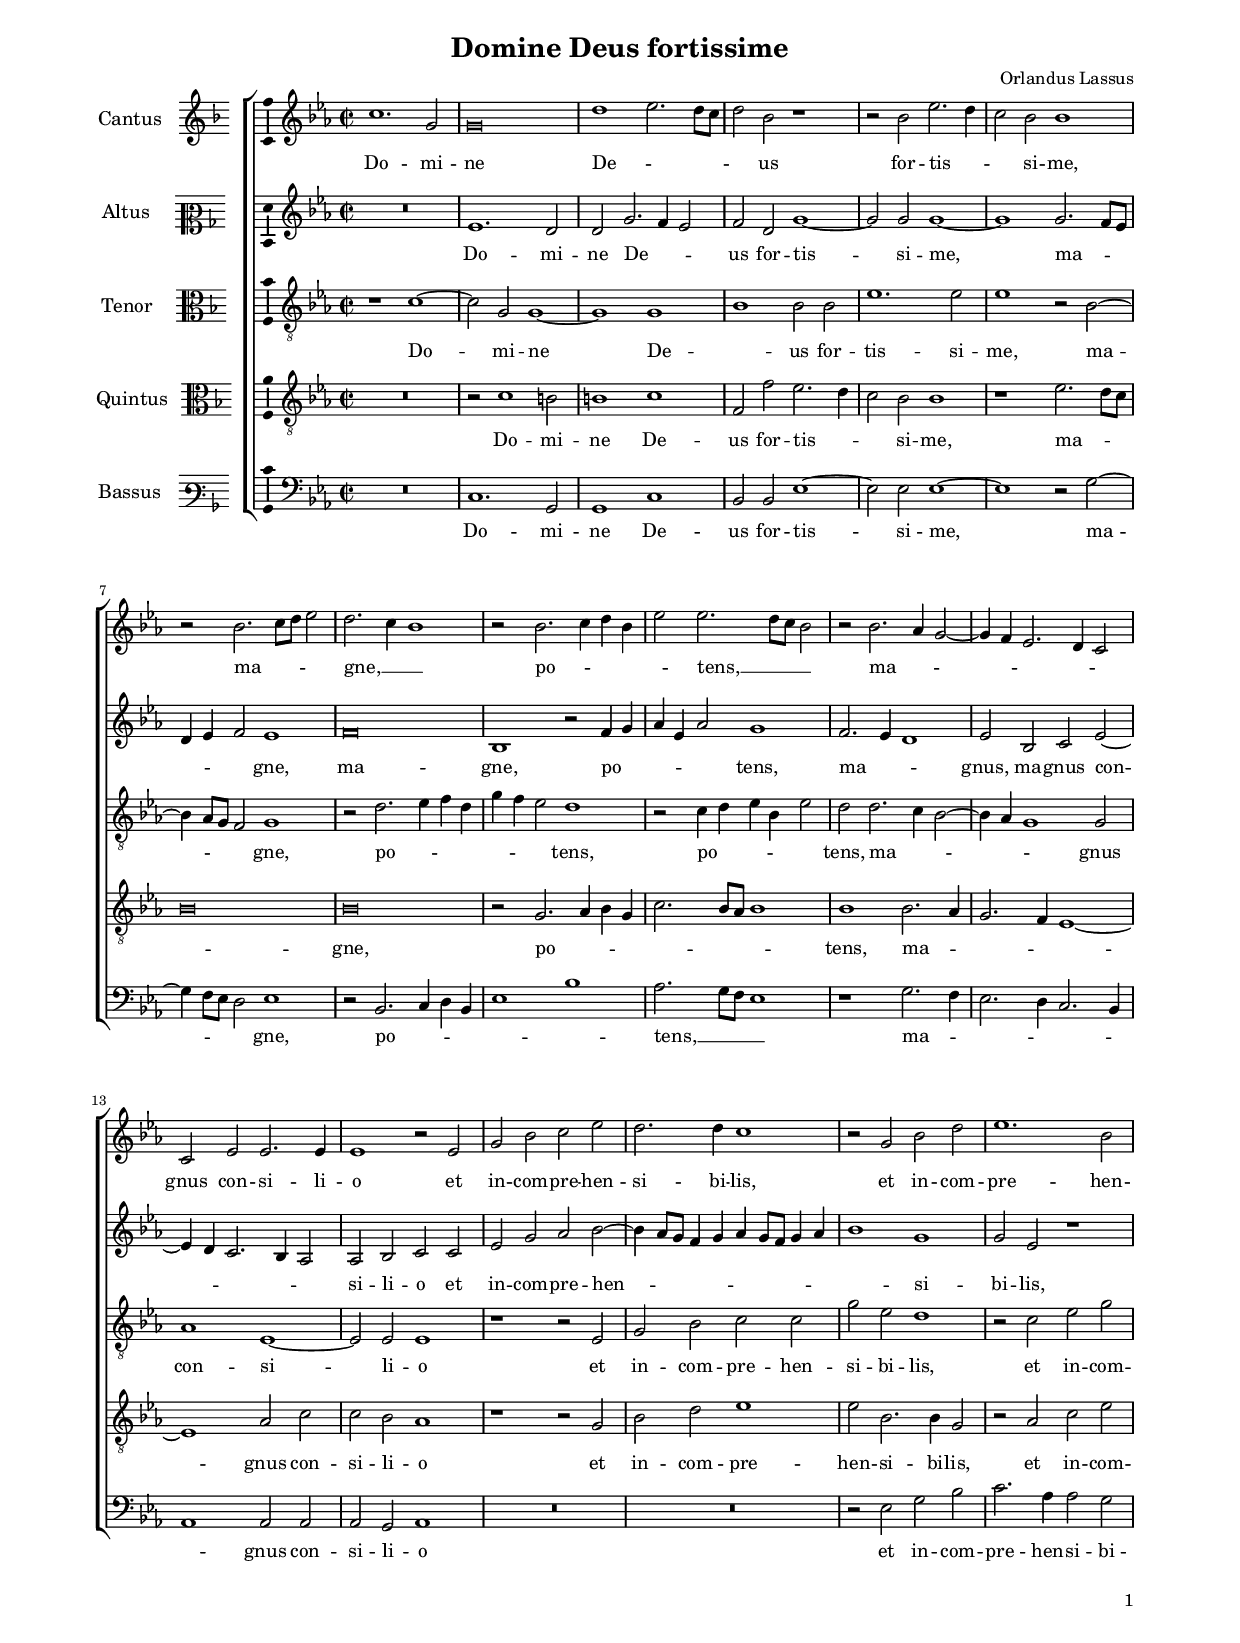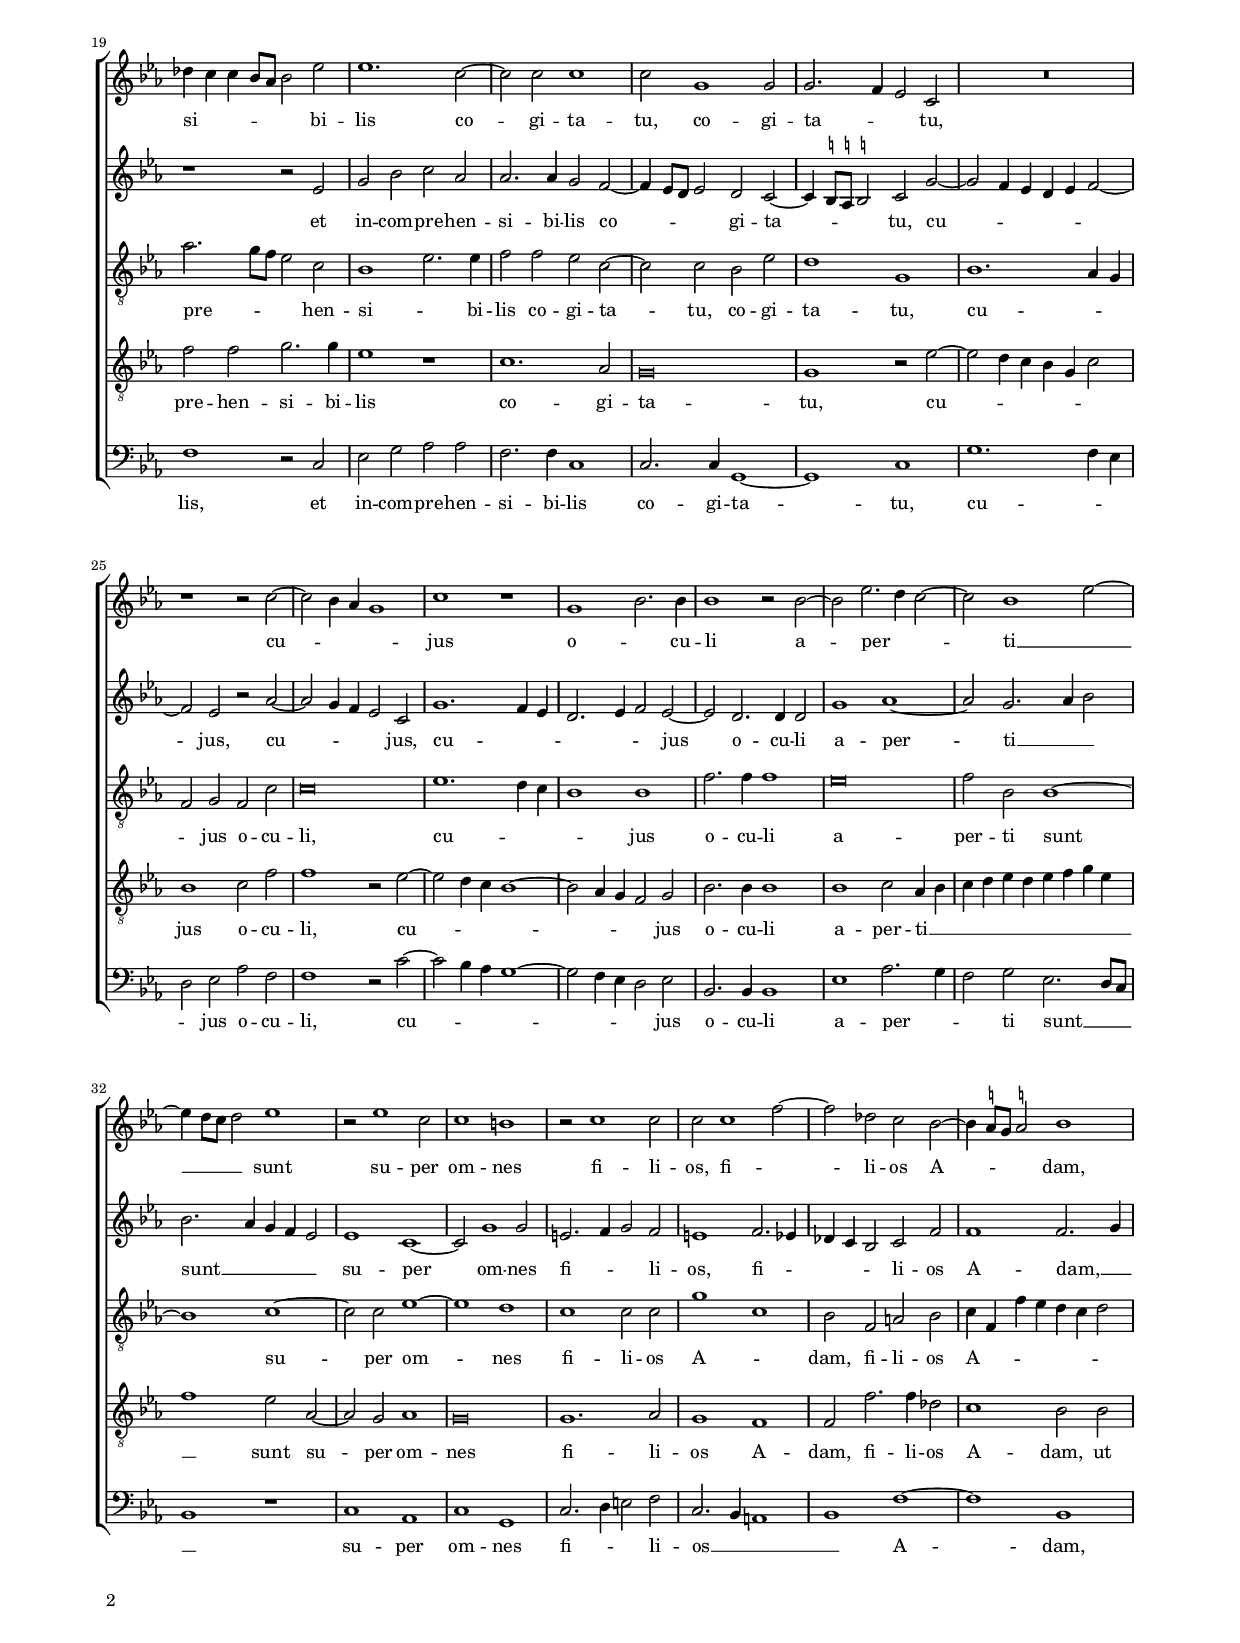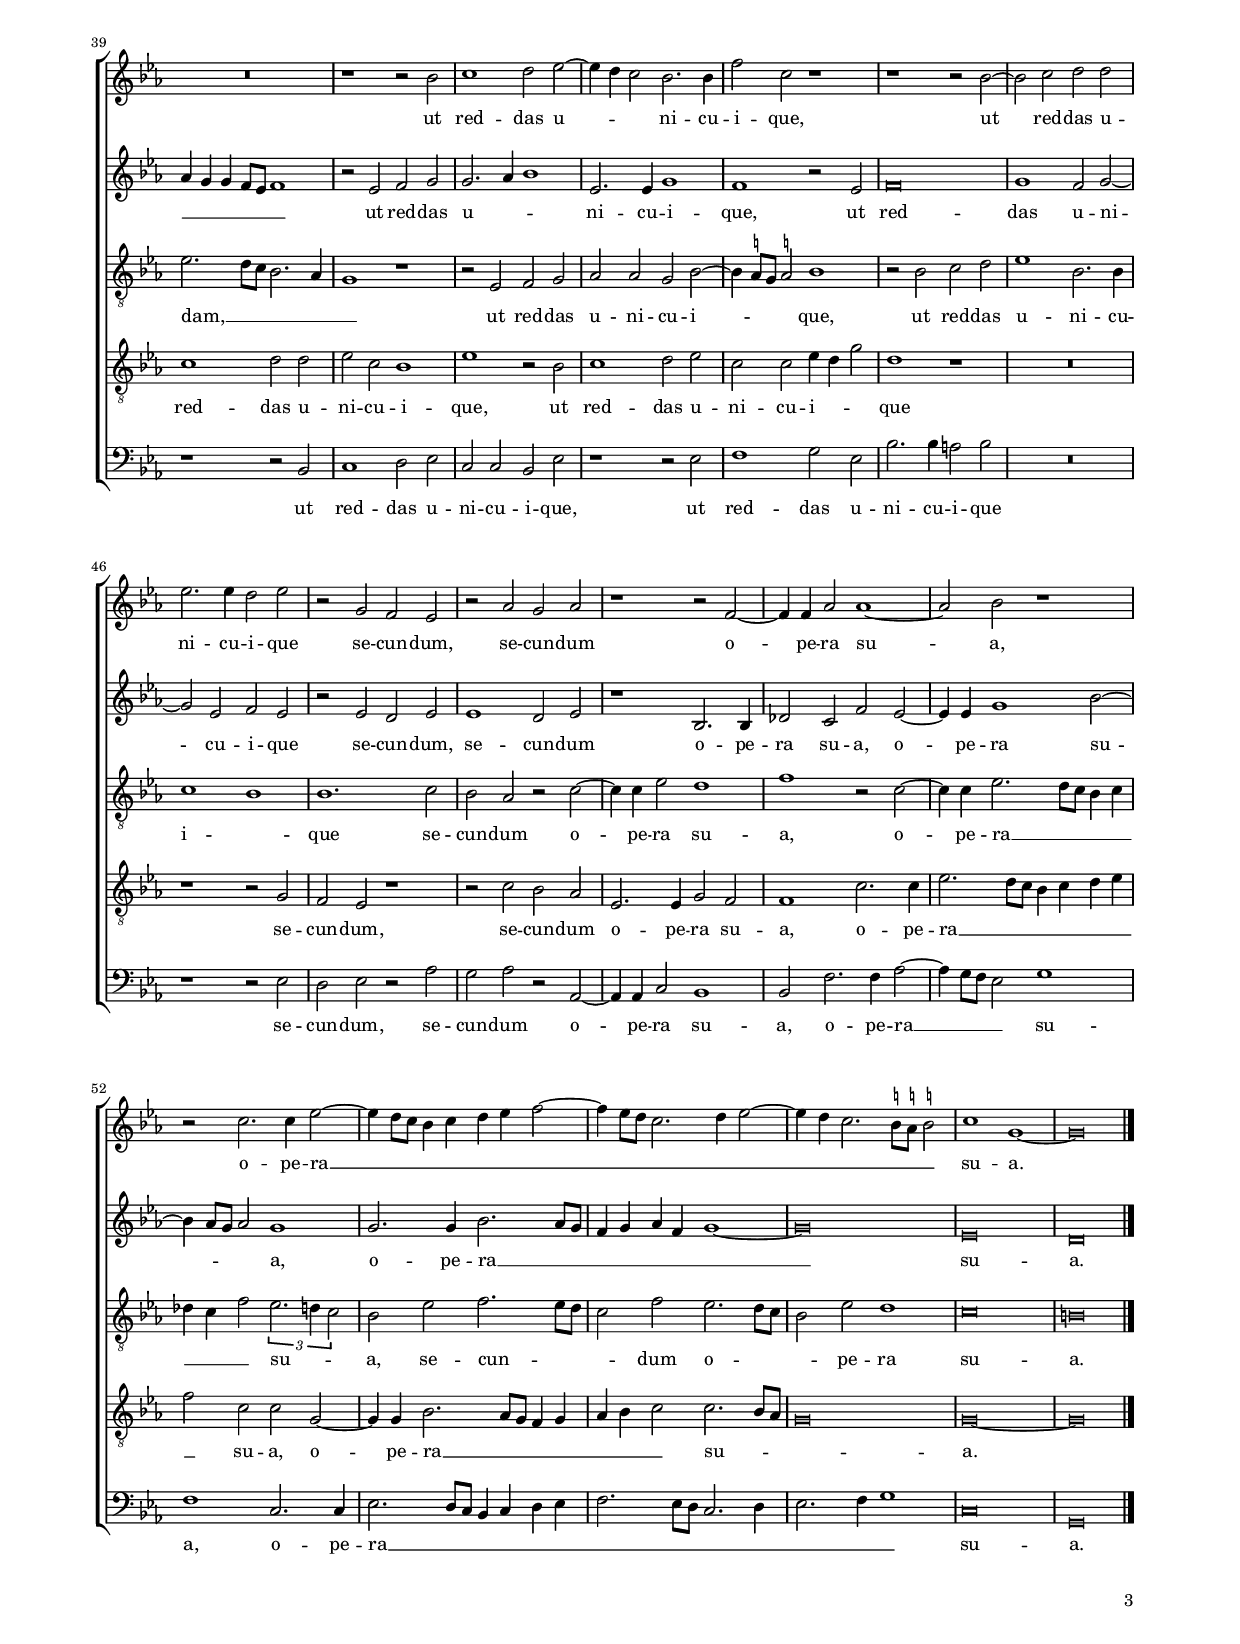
\header
{
  title="Domine Deus fortissime"
  composer="Orlandus Lassus"
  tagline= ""
}

\version "2.22.1"
\include "deutsch.ly"
#(set-global-staff-size 15)
% #(set-default-paper-size "letter")
#(ly:set-option 'point-and-click #f)


\paper
	{
	top-margin = 1.8 \cm
	bottom-margin = 1.2 \cm
	left-margin = 1.8 \cm
	right-margin = 1.8 \cm
	ragged-bottom = ##f
	ragged-last-bottom = ##f
	print-page-number = ##f
	system-system-spacing = #'((basic-distance . 17) (minimum-distance . 14) (padding . 7) (strechability . 150))
    oddFooterMarkup=\markup   \fill-line { "" \fromproperty #'page:page-number-string }
    evenFooterMarkup=\markup  \fill-line { \fromproperty #'page:page-number-string "" }
    last-bottom-spacing = #'((basic-distance . 12) (minimum-distance . 7) (padding . 4))
    systems-per-page = 3
    page-count = 3
%	min-systems-per-page = 3
%	print-all-headers = ##t
%	print-first-page-number = ##t
%	first-page-number = 1
	}

	
global = {
	\key f \major
	\time 2/2 \set Score.measureLength = #(ly:make-moment 2/1)
    \set Score.tempoHideNote = ##t
    \tempo 2 = 90
    \skip 1*2*57 \bar "|."
	}

	ficta = { \once \set suggestAccidentals = ##t }

	forget = #(define-music-function (music) (ly:music?) #{
		\accidentalStyle forget
		$music
		\accidentalStyle default
		#})


incipitcantus = \markup { \score {
	{
	\set Staff.instrumentName = \markup { \fontsize #1 "Cantus" }
	\key f \major
	\clef violin
	s4 \bar ""
	}
	\layout  {
	raggedright = ##t
	indent = 1.6 \cm
	line-width = 2.2\cm
	\context { \Staff \remove Time_signature_engraver }
	\override Staff.Clef.Y-extent = #'(0 . 0)
	}} \hspace #1 }

      
incipitaltus = \markup { \score {
	{
	\set Staff.instrumentName = \markup { \fontsize #1 "Altus" }
	\key f \major
	\clef mezzosoprano
	s4 \bar ""
	}
	\layout  {
	raggedright = ##t
	indent = 1.6 \cm
	line-width = 2.2\cm
	\context { \Staff \remove Time_signature_engraver }
	\override Staff.Clef.Y-extent = #'(0 . 0)
	}} \hspace #1 }


incipittenor = \markup { \score {
	{
	\set Staff.instrumentName = \markup { \fontsize #1 "Tenor" }
	\key f \major
	\clef alto
	s4 \bar ""
	}
	\layout  {
	raggedright = ##t
	indent = 1.6 \cm
	line-width = 2.2\cm
	\context { \Staff \remove Time_signature_engraver }
	\override Staff.Clef.Y-extent = #'(0 . 0)
	}} \hspace #1 }
      
      
incipitquintus = \markup { \score {
	{
	\set Staff.instrumentName = \markup { \fontsize #1 "Quintus" }
	\key f \major
	\clef alto
	s4 \bar ""
	}
	\layout  {
	raggedright = ##t
	indent = 1.6 \cm
	line-width = 2.2\cm
	\context { \Staff \remove Time_signature_engraver }
	\override Staff.Clef.Y-extent = #'(0 . 0)
	}} \hspace #1 }
      
      
incipitbassus = \markup { \score {
	{
	\set Staff.instrumentName = \markup { \fontsize #1 "Bassus" }
	\key f \major
	\clef varbaritone
	s4 \bar ""
	}
	\layout  {
	raggedright = ##t
	indent = 1.6 \cm
	line-width = 2.2\cm
	\context { \Staff \remove Time_signature_engraver }
	\override Staff.Clef.Y-extent = #'(0 . 0)
	}} \hspace #1 }


cantus =  \relative c''
	{
	d1. a2
	a\breve
	e'1 f2. e8 d
	e2 c r1
%5
	r2 c f2. e4 |
	d2 c c1
	r2 c2. d8 e f2
	e2. d4 c1
	r2 c2. d4 e c
%10
	f2 f2. e8 d c2 |
	r2 c2. b4 a2~
	a4 g f2. e4 d2
	d2 f f2. f4
	f1 r2 f
%15
	a2 c d f |
	e2. e4 d1
	r2 a c e
	f1. c2
	es4 d d c8 b c2 f
%20
	f1. d2~ |
	d2 d d1
	d2 a1 a2
	a2. g4 f2 d
	R\breve
%25
	r1 r2 d'~ |
	d2 c4 b a1
	d1 r
	a1 c2. c4
	c1 r2 c~
%30
	c2 f2. e4 d2~ |
	d2 c1 f2~
	f4 e8 d e2 f1
	r2 f1 d2
	d1 cis
%35
	r2 d1 d2 |
	d2 d1 g2~
	g2 es d c~
	c4 \ficta h8 a \ficta h!2 c1
	R\breve
%40
	r1 r2 c |
	d1 e2 f~
	f4 e d2 c2. c4
	g'2 d r1
	r1 r2 c~
%45
	c2 d e e |
	f2. f4 e2 f
	r2 a, g f
	r2 b a b
	r1 r2 g~
%50
	g4 g b2 b1~ |
	b2 c r1
	r2 d2. d4 f2~
	f4 e8 d c4 d e f g2~
	g4 f8 e d2. e4 f2~
%55
	f4 e d2. \stemDown \ficta cis8 \ficta h \stemNeutral \ficta cis!2 |
	d1 a~
	a\breve |
	}


altus =  \relative c'
	{
	R\breve
	f1. e2
	e2 a2. g4 f2
	g2 e a1~
%5
	a2 a a1~ |
	a1 a2. g8 f
	e4 f g2 f1
	g\breve
	c,1 r2 g'4 a
%10
	b4 f b2 a1 |
	g2. f4 e1
	f2 c d f~
	f4 e d2. c4 b2
	b2 c d d
%15
	f2 a b c~ |
	c4 b8 a g4 a b a8 g a4 b
	c1 a
	a2 f r1
	r1 r2 f
%20
	a2 c d b |
	b2. b4 a2 g~
	g4 f8 e f2 e d~
	d4 \ficta cis8 \ficta h \ficta cis!2 d a'~
	a2 g4 f e f g2~
%25
	g2 f r b~ |
	b2 a4 g f2 d
	a'1. g4 f
	e2. f4 g2 f~
	f2 e2. e4 e2
%30
	a1 b~ |
	b2 a2. b4 c2
	c2. b4 a g f2
	f1 d~
	d2 a'1 a2
%35
	fis2. g4 a2 g |
	fis1 g2. f4
	es4 d c2 d g
	g1 g2. a4
	b4 a a g8 f g1
%40
	r2 f g a |
	a2. b4 c1
	f,2. f4 a1
	g1 r2 f
	g\breve
%45
	a1 g2 a~ |
	a2 f g f
	r2 f e f
	f1 e2 f
	r1 c2. c4
%50
	es2 d g f~ |
	f4 f a1 c2~
	c4 b8 a b2 a1
	a2. a4 c2. b8 a
	g4 a b g a1~
%55
	a\breve |
	f\breve
	e\breve |
	}


tenor =  \relative c'
	{
	r1 d~
	d2 a a1~
	a1 a
	c1 c2 c
%5
	f1. f2 |
	f1 r2 c~
	c4 b8 a g2 a1
	r2 e'2. f4 g e
	a4 g f2 e1
%10
	r2 d4 e f c f2 |
	e2 e2. d4 c2~
	c4 b a1 a2
	b1 f~
	f2 f f1
%15
	r1 r2 f |
	a2 c d d
	a'2 f e1
	r2 d f a
	b2. a8 g f2 d
%20
	c1 f2. f4 |
	g2 g f d~
	d2 d c f
	e1 a,
	c1. b4 a
%25
	g2 a g d' |
	d\breve
	f1. e4 d
	c1 c
	g'2. g4 g1
%30
	f\breve |
	g2 c, c1~
	c1 d~
	d2 d f1~
	f1 e
%35
	d1 d2 d |
	a'1 d,
	c2 g h c
	d4 g, g' f e d e2
	f2. e8 d c2. b4
%40
	a1 r |
	r2 f g a
	b2 b a c~
	c4 \ficta h8 a \ficta h!2 c1
	r2 c d e
%45
	f1 c2. c4 |
	d1 c
	c1. d2
	c2 b r d~
	d4 d f2 e1
%50
	g1 r2 d~ |
	d4 d f2. e8 d c4 d
        es4 d g2 \tuplet 3/2 { f2. e4 d2 }
	c2 f g2. f8 e
	d2 g f2. e8 d
%55
	c2 f e1 |
	d\breve
	cis\breve |
	}


quintus  =  \relative c'
	{
	R\breve
	r2 d1 cis2
	cis1 d
	g,2 g' f2. e4
%5
	d2 c c1 |
	r1 f2. e8 d
	c\breve
	c\breve
	r2 a2. b4 c a 
%10
	d2. c8 b c1 |
	c1 c2. b4
	a2. g4 f1~
	f1 b2 d
	d2 c b1
%15
	r1 r2 a |
	c2 e f1
	f2 c2. c4 a2
	r2 b d f
	g2 g a2. a4
%20
	f1 r |
	d1. b2
	a\breve
	a1 r2 f'~
	f2 e4 d c a d2
%25
	c1 d2 g |
	g1 r2 f~
	f2 e4 d c1~
	c2 b4 a g2 a
	c2. c4 c1
%30
	c1 d2 b4 c |
	d4 e f e f g a f
	g1 f2 b,~
	b2 a b1
	a\breve
%35
	a1. b2 |
	a1 g
	g2 g'2. g4 es2
	d1 c2 c
	d1 e2 e
%40
	f2 d c1 |
	f1 r2 c
	d1 e2 f
	d2 d f4 e a2
	e1 r
%45
	R\breve |
	r1 r2 a,
	g2 f r1
	r2 d' c b
	f2. f4 a2 g
%50
	g1 d'2. d4 |
	f2. e8 d c4 d e f
	g2 d d a~
	a4 a c2. b8 a g4 a
	b4 c d2 d2. c8 b
%55
	a\breve
	a\breve~
	a\breve |
	}


bassus  =  \relative c
	{
	R\breve
	d1. a2
	a1 d
	c2 c f1~
%5
	f2 f f1~ |
	f1 r2 a~
	a4 g8 f e2 f1
	r2 c2. d4 e c
	f1 c'
%10
	b2. a8 g f1 |
	r1 a2. g4
	f2. e4 d2. c4
	b1 b2 b
	b2 a b1
%15
	R\breve |
	R\breve
	r2 f' a c
	d2. b4 b2 a
	g1 r2 d
%20
	f2 a b b |
	g2. g4 d1
	d2. d4 a1~
	a1 d
	a'1. g4 f
%25
	e2 f b g |
	g1 r2 d'~
	d2 c4 b a1~
	a2 g4 f e2 f
	c2. c4 c1
%30
	f1 b2. a4 |
	g2 a f2. e8 d
	c1 r
	d1 b
	d1 a
%35
	d2. e4 fis2 g |
	d2. c4 h1
	c1 g'~
	g1 c,
	r1 r2 c
%40
	d1 e2 f |
	d2 d c f
	r1 r2 f
	g1 a2 f
	c'2. c4 h2 c
%45
	R\breve |
	r1 r2 f,
	e2 f r b
	a2 b r b,~
	b4 b d2 c1
%50
	c2 g'2. g4 b2~ |
	b4 a8 g f2 a1
	g1 d2. d4
	f2. e8 d c4 d e f
	g2. f8 e d2. e4
%55
	f2. g4 a1 |
	d,\breve
	a\breve |
	}


lyricscantus = \lyricmode {
	Do -- mi -- ne De -- _ _ _ _ us for -- tis -- _ _ si -- me,
        ma -- _ _ _ gne, __ _ _ po -- _ _ _ _ tens, __ _ _ _
        ma -- _ _ _ _ _ _ gnus con -- si -- li -- o
        et in -- com -- pre -- hen -- si -- bi -- lis,
        et in -- com -- pre -- hen -- si -- _ _ _ _ _ bi -- lis
        co -- gi -- ta -- tu,
        co -- gi -- ta -- _ _ tu,
        cu -- _ _ _ jus o -- _ cu -- li
        a -- per -- _ _ ti __ _ _ _ _ sunt
        su -- per om -- nes
        fi -- li -- os,
        fi -- _ li -- os A -- _ _ _ dam,
        ut red -- das u -- _ _ ni -- cu -- i -- que,
        ut red -- das u -- ni -- cu -- i -- que
        se -- cun -- dum,
        se -- cun -- dum o -- pe -- ra su -- a,
        o -- pe -- ra __ _ _ _ _ _ _ _ _ _ _ _ _ _ _ _ _ _ su -- a.
	}


lyricsaltus = \lyricmode {
	Do -- mi -- ne De -- _ _ us for -- tis -- si -- me,
        ma -- _ _ _ _ _ gne, 
        ma -- gne,
        po -- _ _ _ _ tens,
        ma -- _ _ gnus,
        ma -- gnus con -- _ _ _ _ si -- li -- o
        et in -- com -- pre -- hen -- _ _ _ _ _ _ _ _ _ _ si -- bi -- lis,
        et in -- com -- pre -- hen -- si -- bi -- lis
        co -- _ _ _ gi -- ta -- _ _ _ tu,
        cu -- _ _ _ _ _ jus,
        cu -- _ _ _ jus,
        cu -- _ _ _ _ _ jus o -- cu -- li
        a -- per -- ti __ _ _ sunt __ _ _ _ _
        su -- per om -- nes
        fi -- _ _ li -- os,
        fi -- _ _ _ _ li -- os A -- dam, __ _ _ _ _ _ _ _
        ut red -- das u -- _ _ ni -- cu -- i -- que,
        ut red -- das u -- ni -- cu -- i -- que
        se -- cun -- dum,
        se -- cun -- dum o -- pe -- ra su -- a,
        o -- pe -- ra su -- _ _ _ a,
        o -- pe -- ra __ _ _ _ _ _ _ _ su -- a.
	}


lyricstenor = \lyricmode {
	Do -- mi -- ne De -- _ us for -- tis -- si -- me,
        ma -- _ _ _ gne, po -- _ _ _ _ _ _ tens,
        po -- _ _ _ _ tens,
        ma -- _ _ _ _ gnus con -- si -- li -- o
        et in -- com -- pre -- hen -- si -- bi -- lis,
        et in -- com -- pre -- _ _ _ hen -- si -- _ bi -- lis
        co -- gi -- ta -- tu,
        co -- gi -- ta -- tu,
        cu -- _ _ _ jus o -- cu -- li,
        cu -- _ _ _ jus o -- cu -- li
        a -- per -- ti sunt
        su -- per om -- nes
        fi -- li -- os A -- _ dam,
        fi -- li -- os A -- _ _ _ _ _ _ dam, __ _ _ _ _ _
        ut red -- das u -- ni -- cu -- i -- _ _ _ que,
        ut red -- das u -- ni -- cu -- i -- _ que
        se -- cun -- dum o -- pe -- ra su -- a,
        o -- pe -- ra __ _ _ _ _ _ _ _ su -- _ _ a,
        se -- cun -- _ _ _ dum o -- _ _ _ pe -- ra su -- a.
	}


lyricsquintus = \lyricmode {
	Do -- mi -- ne De -- us for -- tis -- _ _ si -- me,
        ma -- _ _ _ gne, po -- _ _ _ _ _ _ _ tens,
        ma -- _ _ _ _ gnus con -- si -- li -- o
        et in -- com -- pre -- hen -- si -- bi -- lis,
        et in -- com -- pre -- hen -- si -- bi -- lis
        co -- gi -- ta -- tu,
        cu -- _ _ _ _ _ jus o -- cu -- li,
        cu -- _ _ _ _ _ _ jus o -- cu -- li
        a -- per -- ti __ _ _ _ _ _ _ _ _ _ _ sunt
        su -- per om -- nes
        fi -- li -- os A -- dam,
        fi -- li -- os A -- dam,
        ut red -- das u -- ni -- cu -- i -- que,
        ut red -- das u -- ni -- cu -- i -- _ _ que
        se -- cun -- dum,
        se -- cun -- dum o -- pe -- ra su -- a,
        o -- pe -- ra __ _ _ _ _ _ _ _ su -- a,
        o -- pe -- ra __ _ _ _ _ _ _ _ su -- _ _ _ a.
	}


lyricsbassus = \lyricmode {
	Do -- mi -- ne De -- us for -- tis -- si -- me,
        ma -- _ _ _ gne, po -- _ _ _ _ _ tens, __ _ _ _
        ma -- _ _ _ _ _ _ gnus con -- si -- li -- o
        et in -- com -- pre -- hen -- si -- bi -- lis,
        et in -- com -- pre -- hen -- si -- bi -- lis
        co -- gi -- ta -- tu,
        cu -- _ _ _ jus o -- cu -- li,
        cu -- _ _ _ _ _ _ jus o -- cu -- li
        a -- per -- _ _ ti sunt __ _ _ _
        su -- per om -- nes
        fi -- _ _ li -- os __ _ _ _ A -- dam,
        ut red -- das u -- ni -- cu -- i -- que,
        ut red -- das u -- ni -- cu -- i -- que
        se -- cun -- dum,
        se -- cun -- dum o -- pe -- ra su -- a,
        o -- pe -- ra __ _ _ _ su -- a,
        o -- pe -- ra __ _ _ _ _ _ _ _ _ _ _ _ _ _ _ su -- a.
	}


\score
{  
    \transpose f es {
	\new ChoirStaff \with { \override StaffGrouper.staff-staff-spacing.basic-distance = #12 }
	<<

	\new Staff << \global
	\new Voice="v1" {
		\set Staff.instrumentName=\incipitcantus
%		\set Staff.instrumentName= "S"
		\set Staff.midiInstrument = "reed organ"
		\clef violin
		\cantus }
	\new Lyrics \lyricsto "v1" {\lyricscantus }
	>>


	\new Staff << \global
	\new Voice="v2" {
		\set Staff.instrumentName=\incipitaltus
%		\set Staff.instrumentName= "A"
		\set Staff.midiInstrument = "reed organ"
        \clef violin % "G_8"
		\altus}
	\new Lyrics \lyricsto "v2" {\lyricsaltus }
	>>


	\new Staff << \global
	\new Voice="v3" {
		\set Staff.instrumentName=\incipittenor
%		\set Staff.instrumentName= "T"
		\set Staff.midiInstrument = "reed organ"
		\clef "G_8"
		\tenor }
	\new Lyrics \lyricsto "v3" {\lyricstenor }
	>>


	\new Staff << \global
	\new Voice="v5" {
		\set Staff.instrumentName=\incipitquintus
%		\set Staff.instrumentName= "Q"
		\set Staff.midiInstrument = "reed organ"
		\clef "G_8"
		\quintus}
	\new Lyrics \lyricsto "v5" {\lyricsquintus }
	>>


	\new Staff << \global
	\new Voice="v4" {
		\set Staff.instrumentName=\incipitbassus
%		\set Staff.instrumentName= "B"
		\set Staff.midiInstrument = "reed organ"
		\clef bass 
		\bassus }
	\new Lyrics \lyricsto "v4" {\lyricsbassus}
	>>

	>>
	} % transpose

	\layout
	{
	indent = 2.5\cm
	\context { \Lyrics \override VerticalAxisGroup.nonstaff-relatedstaff-spacing.padding = #1.4 }
%	\context { \Lyrics \override LyricText.font-size = #1 }
	\context { \Staff \override TimeSignature.break-visibility = #end-of-line-invisible }
	\context { \Staff \consists "Ambitus_engraver" }
	\context { \Score \override BarNumber.padding = #2 }
	\context { \Voice \override NoteHead.style = #'baroque }
	}

\midi
	{
	}

}


% EOF
